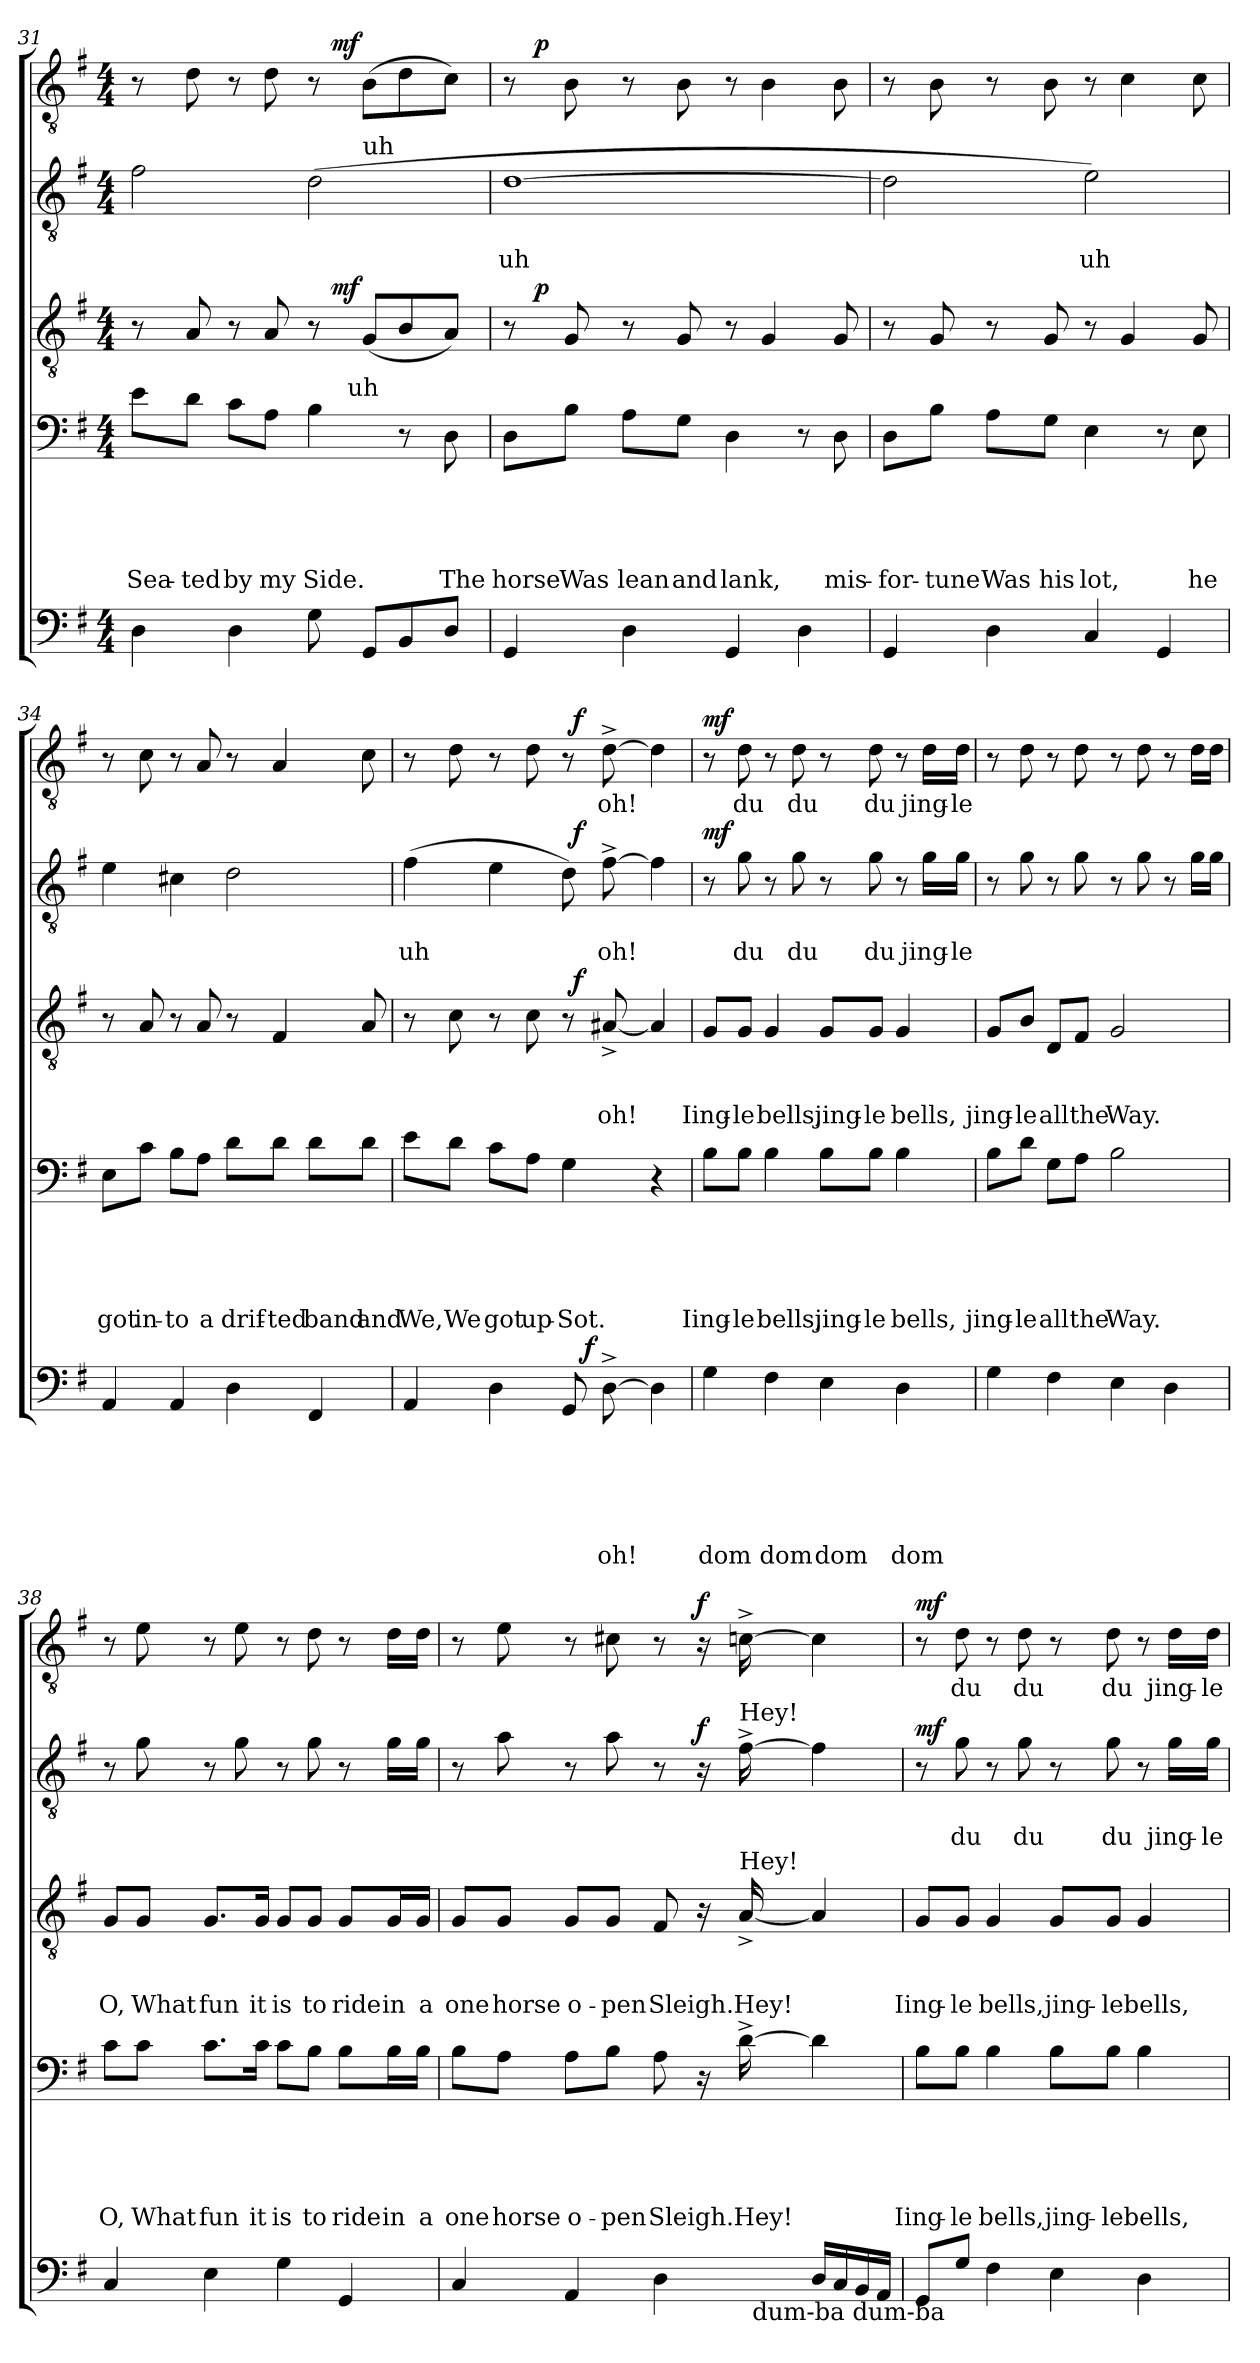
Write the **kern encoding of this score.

**kern	**text	**text	**text	**text	**text	**text	**dynam	**kern	**text	**text	**text	**text	**text	**kern	**text	**text	**text	**dynam	**kern	**text	**text	**dynam	**kern	**text	**dynam
*part5	*part5	*part5	*part5	*part5	*part5	*part5	*part5	*part4	*part4	*part4	*part4	*part4	*part4	*part3	*part3	*part3	*part3	*part3	*part2	*part2	*part2	*part2	*part1	*part1	*part1
*staff5	*staff5	*staff5	*staff5	*staff5	*staff5	*staff5	*staff5	*staff4	*staff4	*staff4	*staff4	*staff4	*staff4	*staff3	*staff3	*staff3	*staff3	*staff3	*staff2	*staff2	*staff2	*staff2	*staff1	*staff1	*staff1
!!LO:LB:g=z
*clefF4	*	*	*	*	*	*	*	*clefF4	*	*	*	*	*	*clefGv2	*	*	*	*	*clefGv2	*	*	*	*clefGv2	*	*
*k[f#]	*	*	*	*	*	*	*	*k[f#]	*	*	*	*	*	*k[f#]	*	*	*	*	*k[f#]	*	*	*	*k[f#]	*	*
*G:	*	*	*	*	*	*	*	*G:	*	*	*	*	*	*G:	*	*	*	*	*G:	*	*	*	*G:	*	*
*M4/4	*	*	*	*	*	*	*	*M4/4	*	*	*	*	*	*M4/4	*	*	*	*	*M4/4	*	*	*	*M4/4	*	*
=31	=31	=31	=31	=31	=31	=31	=31	=31	=31	=31	=31	=31	=31	=31	=31	=31	=31	=31	=31	=31	=31	=31	=31	=31	=31
!	!	!	!	!	!	!	!	!	!	!	!	!	!LO:LY:b	!	!	!	!	!	!	!	!	!	!	!	!
*	*	*	*	*	*	*	*	*^	*	*	*	*	*	*^	*	*	*	*	*^	*	*	*	*^	*	*
4D\	.	.	.	.	.	.	.	8e\L	2ryy	.	.	.	.	Sea-	8r	2ryy	.	.	.	.	2f#\	2ryy	.	.	.	8r	2ryy	.	.
!	!	!	!	!	!	!	!	!	!	!	!	!	!	!LO:LY:b:rj	!	!	!	!	!	!	!	!	!	!	!	!	!	!	!
.	.	.	.	.	.	.	.	8d\J	.	.	.	.	.	-ted	8A/	.	.	.	.	.	.	.	.	.	.	8d\	.	.	.
!	!	!	!	!	!	!	!	!	!	!	!	!	!	!LO:LY:b	!	!	!	!	!	!	!	!	!	!	!	!	!	!	!
4D\	.	.	.	.	.	.	.	8c\L	.	.	.	.	.	by	8r	.	.	.	.	.	.	.	.	.	.	8r	.	.	.
!	!	!	!	!	!	!	!	!	!	!	!	!	!	!LO:LY:b	!	!	!	!	!	!	!	!	!	!	!	!	!	!	!
.	.	.	.	.	.	.	.	8A\J	.	.	.	.	.	my	8A/	.	.	.	.	.	.	.	.	.	.	8d\	.	.	.
!	!	!	!	!	!	!	!	!	!	!	!	!	!	!LO:LY:b	!	!	!	!	!	!	!	!	!	!	!	!	!	!	!
8G\	.	.	.	.	.	.	.	4B\	16.ryy	.	.	.	.	Side.	8r	16ryy	.	.	.	.	(<2d\	8ryy	.	.	.	8r	16ryy	.	.
!	!	!	!	!	!	!	!	!	!	!	!	!	!	!	!	!	!	!	!	!LO:DY:a	!	!	!	!	!	!	!	!	!LO:DY:a
.	.	.	.	.	.	.	.	.	.	.	.	.	.	.	.	4..ryy	.	.	.	mf	.	.	.	.	.	.	4..ryy	.	mf
!	!	!	!	!	!	!	!	!	!LO:TX:a:t=uh	!	!	!	!	!	!	!	!	!	!	!	!	!	!	!	!	!	!	!	!
.	.	.	.	.	.	.	.	.	4ryy	.	.	.	.	.	.	.	.	.	.	.	.	.	.	.	.	.	.	.	.
!	!	!	!	!	!	!	!	!	!	!	!	!	!	!	!	!	!	!	!	!	!	!LO:TX:a:t=uh	!	!	!	!	!	!	!
8GG/L	.	.	.	.	.	.	.	.	.	.	.	.	.	.	(<8G/L	.	.	.	.	.	.	4.ryy	.	.	.	(>8B\L	.	.	.
8BB/	.	.	.	.	.	.	.	8r	.	.	.	.	.	.	8B/	.	.	.	.	.	.	.	.	.	.	8d\	.	.	.
.	.	.	.	.	.	.	.	.	8ryy	.	.	.	.	.	.	.	.	.	.	.	.	.	.	.	.	.	.	.	.
!	!	!	!	!	!	!	!	!	!	!	!	!	!	!LO:LY:b	!	!	!	!	!	!	!	!	!	!	!	!	!	!	!
8D/J	.	.	.	.	.	.	.	8D\	.	.	.	.	.	The	8A/J)	.	.	.	.	.	.	.	.	.	.	8c\J)	.	.	.
.	.	.	.	.	.	.	.	.	32ryy	.	.	.	.	.	.	.	.	.	.	.	.	.	.	.	.	.	.	.	.
=32	=32	=32	=32	=32	=32	=32	=32	=32	=32	=32	=32	=32	=32	=32	=32	=32	=32	=32	=32	=32	=32	=32	=32	=32	=32	=32	=32	=32	=32
!	!	!	!	!	!	!	!	!	!	!	!	!	!	!LO:LY:b	!	!	!	!	!	!	!	!	!	!LO:LY:b	!	!	!	!	!
*	*	*	*	*	*	*	*	*v	*v	*	*	*	*	*	*	*	*	*	*	*	*v	*v	*	*	*	*	*	*	*
4GG/	.	.	.	.	.	.	.	8D\L	.	.	.	.	horse	8r	16ryy	.	.	.	.	[>1d	.	uh	.	8r	16ryy	.	.
!	!	!	!	!	!	!	!	!	!	!	!	!	!	!	!	!	!	!	!LO:DY:a	!	!	!	!	!	!	!	!LO:DY:a
.	.	.	.	.	.	.	.	.	.	.	.	.	.	.	2...ryy	.	.	.	p	.	.	.	.	.	2...ryy	.	p
!	!	!	!	!	!	!	!	!	!	!	!	!	!LO:LY:b	!	!	!	!	!	!	!	!	!	!	!	!	!	!
.	.	.	.	.	.	.	.	8B\J	.	.	.	.	Was	8G/	.	.	.	.	.	.	.	.	.	8B\	.	.	.
!	!	!	!	!	!	!	!	!	!	!	!	!	!LO:LY:b	!	!	!	!	!	!	!	!	!	!	!	!	!	!
4D\	.	.	.	.	.	.	.	8A\L	.	.	.	.	lean	8r	.	.	.	.	.	.	.	.	.	8r	.	.	.
!	!	!	!	!	!	!	!	!	!	!	!	!	!LO:LY:b	!	!	!	!	!	!	!	!	!	!	!	!	!	!
.	.	.	.	.	.	.	.	8G\J	.	.	.	.	and	8G/	.	.	.	.	.	.	.	.	.	8B\	.	.	.
!	!	!	!	!	!	!	!	!	!	!	!	!	!LO:LY:b	!	!	!	!	!	!	!	!	!	!	!	!	!	!
4GG/	.	.	.	.	.	.	.	4D\	.	.	.	.	lank,	8r	.	.	.	.	.	.	.	.	.	8r	.	.	.
.	.	.	.	.	.	.	.	.	.	.	.	.	.	4G/	.	.	.	.	.	.	.	.	.	4B\	.	.	.
4D\	.	.	.	.	.	.	.	8r	.	.	.	.	.	.	.	.	.	.	.	.	.	.	.	.	.	.	.
!	!	!	!	!	!	!	!	!	!	!	!	!	!LO:LY:b	!	!	!	!	!	!	!	!	!	!	!	!	!	!
.	.	.	.	.	.	.	.	8D\	.	.	.	.	mis-	8G/	.	.	.	.	.	.	.	.	.	8B\	.	.	.
=33	=33	=33	=33	=33	=33	=33	=33	=33	=33	=33	=33	=33	=33	=33	=33	=33	=33	=33	=33	=33	=33	=33	=33	=33	=33	=33	=33
!	!	!	!	!	!	!	!	!	!	!	!	!	!LO:LY:b	!	!	!	!	!	!	!	!	!	!	!	!	!	!
*	*	*	*	*	*	*	*	*	*	*	*	*	*	*v	*v	*	*	*	*	*	*	*	*	*v	*v	*	*
4GG/	.	.	.	.	.	.	.	8D\L	.	.	.	.	-for-	8r	.	.	.	.	2d\]	.	.	.	8r	.	.
!	!	!	!	!	!	!	!	!	!	!	!	!	!LO:LY:b	!	!	!	!	!	!	!	!	!	!	!	!
.	.	.	.	.	.	.	.	8B\J	.	.	.	.	-tune	8G/	.	.	.	.	.	.	.	.	8B\	.	.
!	!	!	!	!	!	!	!	!	!	!	!	!	!LO:LY:b	!	!	!	!	!	!	!	!	!	!	!	!
4D\	.	.	.	.	.	.	.	8A\L	.	.	.	.	Was	8r	.	.	.	.	.	.	.	.	8r	.	.
!	!	!	!	!	!	!	!	!	!	!	!	!	!LO:LY:b	!	!	!	!	!	!	!	!	!	!	!	!
.	.	.	.	.	.	.	.	8G\J	.	.	.	.	his	8G/	.	.	.	.	.	.	.	.	8B\	.	.
!	!	!	!	!	!	!	!	!	!	!	!	!	!LO:LY:b	!	!	!	!	!	!	!	!LO:LY:b	!	!	!	!
4C/	.	.	.	.	.	.	.	4E\	.	.	.	.	lot,	8r	.	.	.	.	2e\)	.	uh	.	8r	.	.
.	.	.	.	.	.	.	.	.	.	.	.	.	.	4G/	.	.	.	.	.	.	.	.	4c\	.	.
4GG/	.	.	.	.	.	.	.	8r	.	.	.	.	.	.	.	.	.	.	.	.	.	.	.	.	.
!	!	!	!	!	!	!	!	!	!	!	!	!	!LO:LY:b	!	!	!	!	!	!	!	!	!	!	!	!
.	.	.	.	.	.	.	.	8E\	.	.	.	.	he	8G/	.	.	.	.	.	.	.	.	8c\	.	.
!!LO:PB:g=z
=34	=34	=34	=34	=34	=34	=34	=34	=34	=34	=34	=34	=34	=34	=34	=34	=34	=34	=34	=34	=34	=34	=34	=34	=34	=34
!	!	!	!	!	!	!	!	!	!	!	!	!	!LO:LY:b	!	!	!	!	!	!	!	!	!	!	!	!
4AA/	.	.	.	.	.	.	.	8E\L	.	.	.	.	got	8r	.	.	.	.	4e\	.	.	.	8r	.	.
!	!	!	!	!	!	!	!	!	!	!	!	!	!LO:LY:b	!	!	!	!	!	!	!	!	!	!	!	!
.	.	.	.	.	.	.	.	8c\J	.	.	.	.	in-	8A/	.	.	.	.	.	.	.	.	8c\	.	.
!	!	!	!	!	!	!	!	!	!	!	!	!	!LO:LY:b	!	!	!	!	!	!	!	!	!	!	!	!
4AA/	.	.	.	.	.	.	.	8B\L	.	.	.	.	-to	8r	.	.	.	.	4c#X\	.	.	.	8r	.	.
!	!	!	!	!	!	!	!	!	!	!	!	!	!LO:LY:b	!	!	!	!	!	!	!	!	!	!	!	!
.	.	.	.	.	.	.	.	8A\J	.	.	.	.	a	8A/	.	.	.	.	.	.	.	.	8A/	.	.
!	!	!	!	!	!	!	!	!	!	!	!	!	!LO:LY:b	!	!	!	!	!	!	!	!	!	!	!	!
4D\	.	.	.	.	.	.	.	8d\L	.	.	.	.	drif-	8r	.	.	.	.	2d\	.	.	.	8r	.	.
!	!	!	!	!	!	!	!	!	!	!	!	!	!LO:LY:b	!	!	!	!	!	!	!	!	!	!	!	!
.	.	.	.	.	.	.	.	8d\J	.	.	.	.	-ted	4F#/	.	.	.	.	.	.	.	.	4A/	.	.
!	!	!	!	!	!	!	!	!	!	!	!	!	!LO:LY:b	!	!	!	!	!	!	!	!	!	!	!	!
4FF#/	.	.	.	.	.	.	.	8d\L	.	.	.	.	band	.	.	.	.	.	.	.	.	.	.	.	.
!	!	!	!	!	!	!	!	!	!	!	!	!	!LO:LY:b	!	!	!	!	!	!	!	!	!	!	!	!
.	.	.	.	.	.	.	.	8d\J	.	.	.	.	and	8A/	.	.	.	.	.	.	.	.	8c\	.	.
=35	=35	=35	=35	=35	=35	=35	=35	=35	=35	=35	=35	=35	=35	=35	=35	=35	=35	=35	=35	=35	=35	=35	=35	=35	=35
!	!	!	!	!	!	!	!	!	!	!	!	!	!LO:LY:b	!	!	!	!	!	!	!	!LO:LY:b	!	!	!	!
*^	*	*	*	*	*	*	*	*	*	*	*	*	*	*^	*	*	*	*	*^	*	*	*	*^	*	*
4AA/	2ryy	.	.	.	.	.	.	.	8e\L	.	.	.	.	We,	8r	2ryy	.	.	.	.	(>4f#\	2ryy	.	uh	.	8r	2ryy	.	.
!	!	!	!	!	!	!	!	!	!	!	!	!	!	!LO:LY:b	!	!	!	!	!	!	!	!	!	!	!	!	!	!	!
.	.	.	.	.	.	.	.	.	8d\J	.	.	.	.	We	8c\	.	.	.	.	.	.	.	.	.	.	8d\	.	.	.
!	!	!	!	!	!	!	!	!	!	!	!	!	!	!LO:LY:b	!	!	!	!	!	!	!	!	!	!	!	!	!	!	!
4D\	.	.	.	.	.	.	.	.	8c\L	.	.	.	.	got	8r	.	.	.	.	.	4e\	.	.	.	.	8r	.	.	.
!	!	!	!	!	!	!	!	!	!	!	!	!	!	!LO:LY:b	!	!	!	!	!	!	!	!	!	!	!	!	!	!	!
.	.	.	.	.	.	.	.	.	8A\J	.	.	.	.	up-	8c\	.	.	.	.	.	.	.	.	.	.	8d\	.	.	.
!	!	!	!	!	!	!	!	!	!	!	!	!	!	!LO:LY:b	!	!	!	!	!	!	!	!	!	!	!	!	!	!	!
8GG/	16ryy	.	.	.	.	.	.	.	4G\	.	.	.	.	-Sot.	8r	32ryy	.	.	.	.	8d\)	32ryy	.	.	.	8r	32ryy	.	.
!	!	!	!	!	!	!	!	!	!	!	!	!	!	!	!	!	!	!	!	!LO:DY:a	!	!	!	!	!LO:DY:a	!	!	!	!LO:DY:a
.	.	.	.	.	.	.	.	.	.	.	.	.	.	.	.	4...ryy	.	.	.	f	.	4...ryy	.	.	f	.	4...ryy	.	f
!	!	!	!	!	!	!	!	!LO:DY:a	!	!	!	!	!	!	!	!	!	!	!	!	!	!	!	!	!	!	!	!	!
.	4..ryy	.	.	.	.	.	.	f	.	.	.	.	.	.	.	.	.	.	.	.	.	.	.	.	.	.	.	.	.
!	!	!	!	!	!	!	!LO:LY:b	!	!	!	!	!	!	!	!	!	!	!	!LO:LY:b	!	!	!	!	!LO:LY:b	!	!	!	!LO:LY:b	!
[>8D^>\	.	.	.	.	.	.	oh!	.	.	.	.	.	.	.	[<8A#X^</	.	.	.	oh!	.	[>8f#^>\	.	.	oh!	.	[>8d^>\	.	oh!	.
4D\]	.	.	.	.	.	.	.	.	4r	.	.	.	.	.	4A#/]	.	.	.	.	.	4f#\]	.	.	.	.	4d\]	.	.	.
=36	=36	=36	=36	=36	=36	=36	=36	=36	=36	=36	=36	=36	=36	=36	=36	=36	=36	=36	=36	=36	=36	=36	=36	=36	=36	=36	=36	=36	=36
!	!	!	!	!	!	!	!LO:LY:b	!	!	!	!	!	!	!LO:LY:b	!	!	!	!	!LO:LY:b	!	!	!	!	!	!LO:DY:a	!	!	!	!LO:DY:a
*	*	*	*	*	*	*	*	*	*	*	*	*	*	*	*v	*v	*	*	*	*	*	*	*	*	*	*v	*v	*	*
*v	*v	*	*	*	*	*	*	*	*	*	*	*	*	*	*	*	*	*	*	*v	*v	*	*	*	*	*	*
4G\	.	.	.	.	.	dom	.	8B\L	.	.	.	.	Iing-	8G/L	.	.	Iing-	.	8r	.	.	mf	8r	.	mf
!	!	!	!	!	!	!	!	!	!	!	!	!	!LO:LY:b	!	!	!	!LO:LY:b	!	!	!	!LO:LY:b	!	!	!LO:LY:b	!
.	.	.	.	.	.	.	.	8B\J	.	.	.	.	-le	8G/J	.	.	-le	.	8g\	.	du	.	8d\	du	.
!	!	!	!	!	!	!LO:LY:b	!	!	!	!	!	!	!LO:LY:b	!	!	!	!LO:LY:b	!	!	!	!	!	!	!	!
4F#\	.	.	.	.	.	dom	.	4B\	.	.	.	.	bells,	4G/	.	.	bells,	.	8r	.	.	.	8r	.	.
!	!	!	!	!	!	!	!	!	!	!	!	!	!	!	!	!	!	!	!	!	!LO:LY:b	!	!	!LO:LY:b	!
.	.	.	.	.	.	.	.	.	.	.	.	.	.	.	.	.	.	.	8g\	.	du	.	8d\	du	.
!	!	!	!	!	!	!LO:LY:b	!	!	!	!	!	!	!LO:LY:b	!	!	!	!LO:LY:b	!	!	!	!	!	!	!	!
4E\	.	.	.	.	.	dom	.	8B\L	.	.	.	.	jing-	8G/L	.	.	jing-	.	8r	.	.	.	8r	.	.
!	!	!	!	!	!	!	!	!	!	!	!	!	!LO:LY:b	!	!	!	!LO:LY:b	!	!	!	!LO:LY:b	!	!	!LO:LY:b	!
.	.	.	.	.	.	.	.	8B\J	.	.	.	.	-le	8G/J	.	.	-le	.	8g\	.	du	.	8d\	du	.
!	!	!	!	!	!	!LO:LY:b	!	!	!	!	!	!	!LO:LY:b	!	!	!	!LO:LY:b	!	!	!	!	!	!	!	!
4D\	.	.	.	.	.	dom	.	4B\	.	.	.	.	bells,	4G/	.	.	bells,	.	8r	.	.	.	8r	.	.
!	!	!	!	!	!	!	!	!	!	!	!	!	!	!	!	!	!	!	!	!	!LO:LY:b	!	!	!LO:LY:b	!
.	.	.	.	.	.	.	.	.	.	.	.	.	.	.	.	.	.	.	16g\LL	.	jing-	.	16d\LL	jing-	.
!	!	!	!	!	!	!	!	!	!	!	!	!	!	!	!	!	!	!	!	!	!LO:LY:b	!	!	!LO:LY:b	!
.	.	.	.	.	.	.	.	.	.	.	.	.	.	.	.	.	.	.	16g\JJ	.	-le	.	16d\JJ	-le	.
!!LO:LB:g=z
=37	=37	=37	=37	=37	=37	=37	=37	=37	=37	=37	=37	=37	=37	=37	=37	=37	=37	=37	=37	=37	=37	=37	=37	=37	=37
!	!	!	!	!	!	!	!	!	!	!	!	!	!LO:LY:b	!	!	!	!LO:LY:b	!	!	!	!	!	!	!	!
4G\	.	.	.	.	.	.	.	8B\L	.	.	.	.	jing-	8G/L	.	.	jing-	.	8r	.	.	.	8r	.	.
!	!	!	!	!	!	!	!	!	!	!	!	!	!LO:LY:b:rj	!	!	!	!LO:LY:b:rj	!	!	!	!	!	!	!	!
.	.	.	.	.	.	.	.	8d\J	.	.	.	.	-le	8B/J	.	.	-le	.	8g\	.	.	.	8d\	.	.
!	!	!	!	!	!	!	!	!	!	!	!	!	!LO:LY:b	!	!	!	!LO:LY:b	!	!	!	!	!	!	!	!
4F#\	.	.	.	.	.	.	.	8G\L	.	.	.	.	all	8D/L	.	.	all	.	8r	.	.	.	8r	.	.
!	!	!	!	!	!	!	!	!	!	!	!	!	!LO:LY:b	!	!	!	!LO:LY:b	!	!	!	!	!	!	!	!
.	.	.	.	.	.	.	.	8A\J	.	.	.	.	the	8F#/J	.	.	the	.	8g\	.	.	.	8d\	.	.
!	!	!	!	!	!	!	!	!	!	!	!	!	!LO:LY:b	!	!	!	!LO:LY:b	!	!	!	!	!	!	!	!
4E\	.	.	.	.	.	.	.	2B\	.	.	.	.	Way.	2G/	.	.	Way.	.	8r	.	.	.	8r	.	.
.	.	.	.	.	.	.	.	.	.	.	.	.	.	.	.	.	.	.	8g\	.	.	.	8d\	.	.
4D\	.	.	.	.	.	.	.	.	.	.	.	.	.	.	.	.	.	.	8r	.	.	.	8r	.	.
.	.	.	.	.	.	.	.	.	.	.	.	.	.	.	.	.	.	.	16g\LL	.	.	.	16d\LL	.	.
.	.	.	.	.	.	.	.	.	.	.	.	.	.	.	.	.	.	.	16g\JJ	.	.	.	16d\JJ	.	.
=38	=38	=38	=38	=38	=38	=38	=38	=38	=38	=38	=38	=38	=38	=38	=38	=38	=38	=38	=38	=38	=38	=38	=38	=38	=38
!	!	!	!	!	!	!	!	!	!	!	!	!	!LO:LY:b	!	!	!	!LO:LY:b	!	!	!	!	!	!	!	!
4C/	.	.	.	.	.	.	.	8c\L	.	.	.	.	O,	8G/L	.	.	O,	.	8r	.	.	.	8r	.	.
!	!	!	!	!	!	!	!	!	!	!	!	!	!LO:LY:b	!	!	!	!LO:LY:b	!	!	!	!	!	!	!	!
.	.	.	.	.	.	.	.	8c\J	.	.	.	.	What	8G/J	.	.	What	.	8g\	.	.	.	8e\	.	.
!	!	!	!	!	!	!	!	!	!	!	!	!	!LO:LY:b	!	!	!	!LO:LY:b	!	!	!	!	!	!	!	!
4E\	.	.	.	.	.	.	.	8.c\L	.	.	.	.	fun	8.G/L	.	.	fun	.	8r	.	.	.	8r	.	.
.	.	.	.	.	.	.	.	.	.	.	.	.	.	.	.	.	.	.	8g\	.	.	.	8e\	.	.
!	!	!	!	!	!	!	!	!	!	!	!	!	!LO:LY:b	!	!	!	!LO:LY:b	!	!	!	!	!	!	!	!
.	.	.	.	.	.	.	.	16c\Jk	.	.	.	.	it	16G/Jk	.	.	it	.	.	.	.	.	.	.	.
!	!	!	!	!	!	!	!	!	!	!	!	!	!LO:LY:b	!	!	!	!LO:LY:b	!	!	!	!	!	!	!	!
4G\	.	.	.	.	.	.	.	8c\L	.	.	.	.	is	8G/L	.	.	is	.	8r	.	.	.	8r	.	.
!	!	!	!	!	!	!	!	!	!	!	!	!	!LO:LY:b	!	!	!	!LO:LY:b	!	!	!	!	!	!	!	!
.	.	.	.	.	.	.	.	8B\J	.	.	.	.	to	8G/J	.	.	to	.	8g\	.	.	.	8d\	.	.
!	!	!	!	!	!	!	!	!	!	!	!	!	!LO:LY:b	!	!	!	!LO:LY:b	!	!	!	!	!	!	!	!
4GG/	.	.	.	.	.	.	.	8B\L	.	.	.	.	ride	8G/L	.	.	ride	.	8r	.	.	.	8r	.	.
!	!	!	!	!	!	!	!	!	!	!	!	!	!LO:LY:b	!	!	!	!LO:LY:b	!	!	!	!	!	!	!	!
.	.	.	.	.	.	.	.	16B\L	.	.	.	.	in	16G/L	.	.	in	.	16g\LL	.	.	.	16d\LL	.	.
!	!	!	!	!	!	!	!	!	!	!	!	!	!LO:LY:b	!	!	!	!LO:LY:b	!	!	!	!	!	!	!	!
.	.	.	.	.	.	.	.	16B\JJ	.	.	.	.	a	16G/JJ	.	.	a	.	16g\JJ	.	.	.	16d\JJ	.	.
=39	=39	=39	=39	=39	=39	=39	=39	=39	=39	=39	=39	=39	=39	=39	=39	=39	=39	=39	=39	=39	=39	=39	=39	=39	=39
!	!	!	!	!	!	!	!	!	!	!	!	!	!LO:LY:b	!	!	!	!LO:LY:b	!	!	!	!	!	!	!	!
*^	*	*	*	*	*	*	*	*	*	*	*	*	*	*	*	*	*	*	*	*	*	*	*	*	*
4C/	2ryy	.	.	.	.	.	.	.	8B\L	.	.	.	.	one	8G/L	.	.	one	.	8r	.	.	.	8r	.	.
!	!	!	!	!	!	!	!	!	!	!	!	!	!	!LO:LY:b	!	!	!	!LO:LY:b	!	!	!	!	!	!	!	!
.	.	.	.	.	.	.	.	.	8A\J	.	.	.	.	horse	8G/J	.	.	horse	.	8a\	.	.	.	8e\	.	.
!	!	!	!	!	!	!	!	!	!	!	!	!	!	!LO:LY:b	!	!	!	!LO:LY:b	!	!	!	!	!	!	!	!
4AA/	.	.	.	.	.	.	.	.	8A\L	.	.	.	.	o-	8G/L	.	.	o-	.	8r	.	.	.	8r	.	.
!	!	!	!	!	!	!	!	!	!	!	!	!	!	!LO:LY:b	!	!	!	!LO:LY:b	!	!	!	!	!	!	!	!
.	.	.	.	.	.	.	.	.	8B\J	.	.	.	.	-pen	8G/J	.	.	-pen	.	8a\	.	.	.	8c#X\	.	.
!	!	!	!	!	!	!	!	!	!	!	!	!	!	!LO:LY:b	!	!	!	!LO:LY:b	!	!	!	!	!	!	!	!
4D\	8..ryy	.	.	.	.	.	.	.	8A\	.	.	.	.	Sleigh.	8F#/	.	.	Sleigh.	.	8r	.	.	.	8r	.	.
!	!	!	!	!	!	!	!	!	!	!	!	!	!	!	!	!	!	!	!	!	!	!	!LO:DY:a	!	!	!LO:DY:a
.	.	.	.	.	.	.	.	.	16rC	.	.	.	.	.	16rA	.	.	.	.	16rA	.	.	f	16rA	.	f
!	!	!	!	!	!	!	!	!	!	!	!	!	!	!	!	!	!	!	!	!LO:TX:a:t=Hey!	!	!	!	!	!	!
!	!	!	!	!	!	!	!	!	!	!	!	!	!	!	!LO:TX:a:t=Hey!	!	!	!	!	!	!	!	!	!	!	!
!	!	!	!	!	!	!	!	!	!	!	!	!	!	!LO:LY:b	!	!	!	!LO:LY:b	!	!	!	!	!	!	!	!
.	.	.	.	.	.	.	.	.	[>16d^>\	.	.	.	.	Hey!	[<16A^</	.	.	Hey!	.	[>16f#^>\	.	.	.	[>16cn^>\	.	.
!	!LO:TX:b:t=dum-ba dum-ba	!	!	!	!	!	!	!	!	!	!	!	!	!	!	!	!	!	!	!	!	!	!	!	!	!
.	4ryy	.	.	.	.	.	.	.	.	.	.	.	.	.	.	.	.	.	.	.	.	.	.	.	.	.
16D/LL	.	.	.	.	.	.	.	.	4d\]	.	.	.	.	.	4A/]	.	.	.	.	4f#\]	.	.	.	4c\]	.	.
16C/	.	.	.	.	.	.	.	.	.	.	.	.	.	.	.	.	.	.	.	.	.	.	.	.	.	.
16BB/	.	.	.	.	.	.	.	.	.	.	.	.	.	.	.	.	.	.	.	.	.	.	.	.	.	.
16AA/JJ	.	.	.	.	.	.	.	.	.	.	.	.	.	.	.	.	.	.	.	.	.	.	.	.	.	.
.	32ryy	.	.	.	.	.	.	.	.	.	.	.	.	.	.	.	.	.	.	.	.	.	.	.	.	.
!!LO:LB:g=z
=40	=40	=40	=40	=40	=40	=40	=40	=40	=40	=40	=40	=40	=40	=40	=40	=40	=40	=40	=40	=40	=40	=40	=40	=40	=40	=40
!	!	!	!	!	!	!	!	!	!	!	!	!	!	!LO:LY:b	!	!	!	!LO:LY:b	!	!	!	!	!LO:DY:a	!	!	!LO:DY:a
*v	*v	*	*	*	*	*	*	*	*	*	*	*	*	*	*	*	*	*	*	*	*	*	*	*	*	*
8GG/L	.	.	.	.	.	.	.	8B\L	.	.	.	.	Iing-	8G/L	.	.	Iing-	.	8r	.	.	mf	8r	.	mf
!	!	!	!	!	!	!	!	!	!	!	!	!	!LO:LY:b:rj	!	!	!	!LO:LY:b:rj	!	!	!	!LO:LY:b	!	!	!LO:LY:b	!
8G/J	.	.	.	.	.	.	.	8B\J	.	.	.	.	-le	8G/J	.	.	-le	.	8g\	.	du	.	8d\	du	.
!	!	!	!	!	!	!	!	!	!	!	!	!	!LO:LY:b	!	!	!	!LO:LY:b	!	!	!	!	!	!	!	!
4F#\	.	.	.	.	.	.	.	4B\	.	.	.	.	bells,	4G/	.	.	bells,	.	8r	.	.	.	8r	.	.
!	!	!	!	!	!	!	!	!	!	!	!	!	!	!	!	!	!	!	!	!	!LO:LY:b	!	!	!LO:LY:b	!
.	.	.	.	.	.	.	.	.	.	.	.	.	.	.	.	.	.	.	8g\	.	du	.	8d\	du	.
!	!	!	!	!	!	!	!	!	!	!	!	!	!LO:LY:b	!	!	!	!LO:LY:b	!	!	!	!	!	!	!	!
4E\	.	.	.	.	.	.	.	8B\L	.	.	.	.	jing-	8G/L	.	.	jing-	.	8r	.	.	.	8r	.	.
!	!	!	!	!	!	!	!	!	!	!	!	!	!LO:LY:b	!	!	!	!LO:LY:b	!	!	!	!LO:LY:b	!	!	!LO:LY:b	!
.	.	.	.	.	.	.	.	8B\J	.	.	.	.	-lebells,	8G/J	.	.	-lebells,	.	8g\	.	du	.	8d\	du	.
4D\	.	.	.	.	.	.	.	4B\	.	.	.	.	.	4G/	.	.	.	.	8r	.	.	.	8r	.	.
!	!	!	!	!	!	!	!	!	!	!	!	!	!	!	!	!	!	!	!	!	!LO:LY:b	!	!	!LO:LY:b	!
.	.	.	.	.	.	.	.	.	.	.	.	.	.	.	.	.	.	.	16g\LL	.	jing-	.	16d\LL	jing-	.
!	!	!	!	!	!	!	!	!	!	!	!	!	!	!	!	!	!	!	!	!	!LO:LY:b:rj	!	!	!LO:LY:b:rj	!
.	.	.	.	.	.	.	.	.	.	.	.	.	.	.	.	.	.	.	16g\JJ	.	-le	.	16d\JJ	-le	.
=	=	=	=	=	=	=	=	=	=	=	=	=	=	=	=	=	=	=	=	=	=	=	=	=	=
*-	*-	*-	*-	*-	*-	*-	*-	*-	*-	*-	*-	*-	*-	*-	*-	*-	*-	*-	*-	*-	*-	*-	*-	*-	*-
